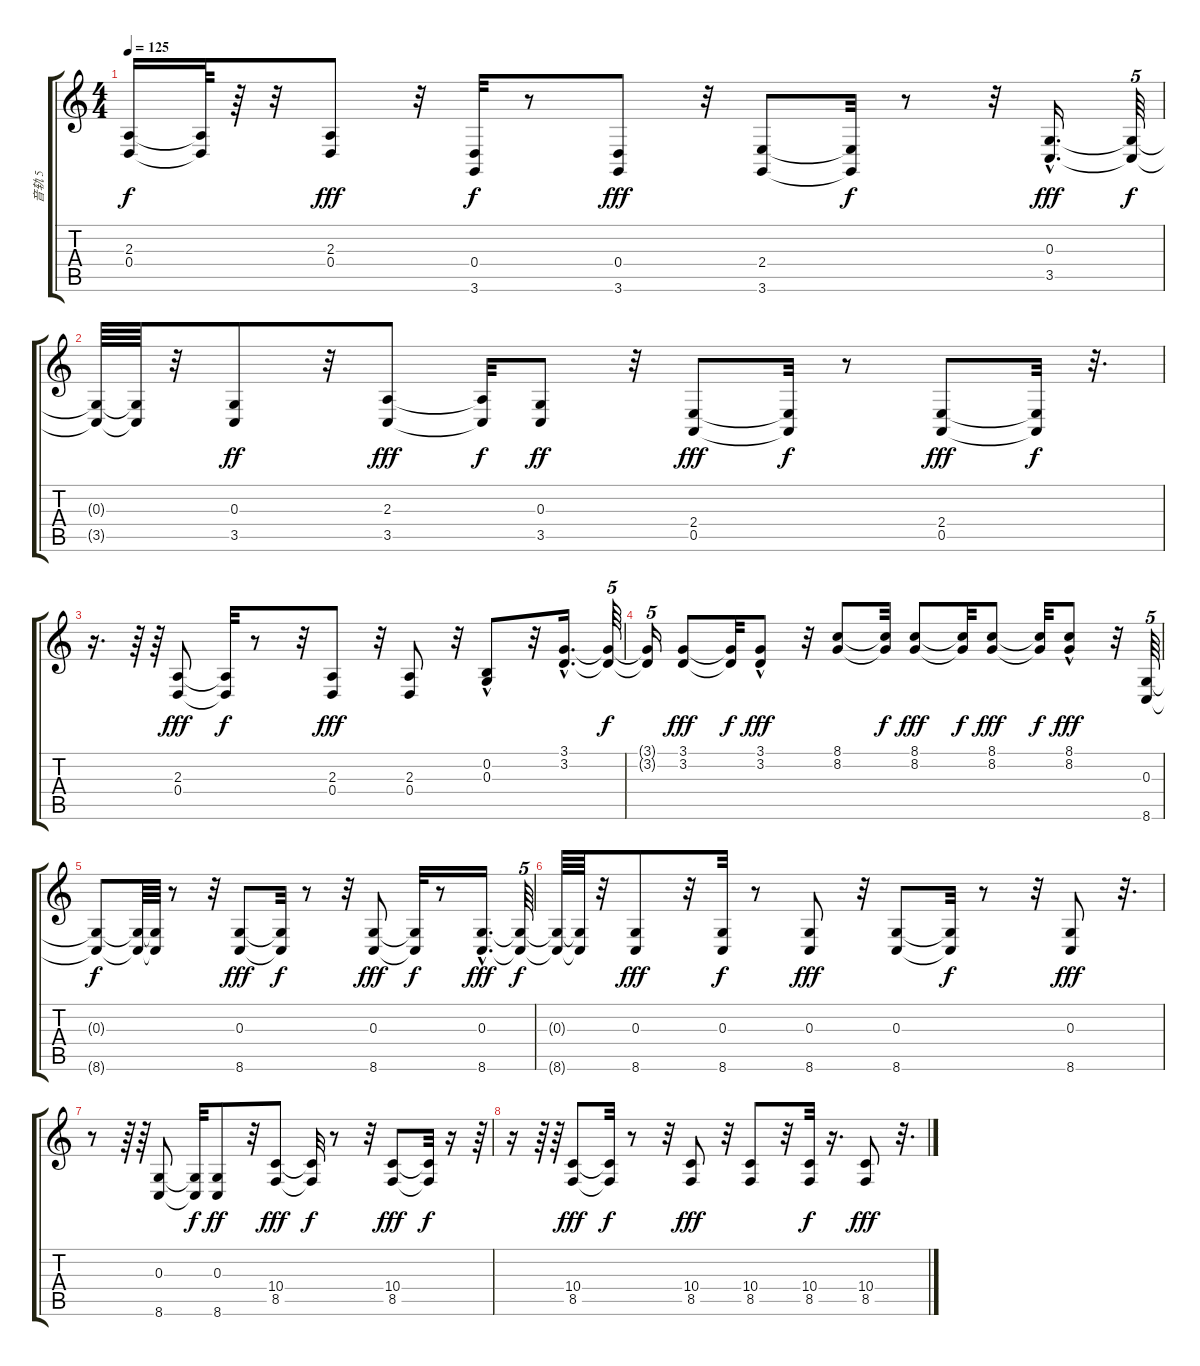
\track ("音轨 5" "音轨 5") {instrument acousticgrandpiano}
\staff {score tabs}
\tuning (E4 B3 G3 D3 A2 E2) {hide}
\ts (4 4)
\tempo 125
\clef g2
\ks c
(2.3{t} 0.4{t}).16{dy f} (2.3{t} 0.4{t}).64 r.64 r.32 (2.3 0.4).8{dy fff} r.32 (0.4 3.6).32{dy f} r.8 (0.4 3.6).8{dy fff} r.32 (2.4 3.6).8 (2.4{t} 3.6{t}).32{dy f} r.8 r.32 (0.3{hac} 3.5{hac}).16{d dy fff} (0.3{t} 3.5{t}).64{tu (5 4) dy f} |
(0.3{t} 3.5{t}).64 (0.3{t} 3.5{t}).64 r.32 (0.3 3.5).8{dy ff} r.32 (2.3 3.5).8{dy fff} (2.3{t} 3.5{t}).32{dy f} (0.3 3.5).8{dy ff} r.32 (2.4 0.5).8{dy fff} (2.4{t} 0.5{t}).32{dy f} r.8 (2.4 0.5).8{dy fff} (2.4{t} 0.5{t}).32{dy f} r.32{d} |
r.16{d} r.64 r.64 (2.3 0.4).8{dy fff} (2.3{t} 0.4{t}).32{dy f} r.8 r.32 (2.3 0.4).8{dy fff} r.32 (2.3 0.4).8 r.32 (0.2 0.3{hac}).8 r.32 (3.1{hac} 3.2{hac}).16{d} (3.1{t} 3.2{t}).64{tu (5 4) dy f} |
(3.1{t} 3.2{t}).16{tu (5 4)} (3.1 3.2).8{dy fff} (3.1{t} 3.2{t}).32{dy f} (3.1 3.2{hac}).8{dy fff} r.32 (8.1 8.2).8 (8.1{t} 8.2{t}).32{dy f} (8.1 8.2).8{dy fff} (8.1{t} 8.2{t}).32{dy f} (8.1 8.2).8{dy fff} (8.1{t} 8.2{t}).32{dy f} (8.1 8.2{hac}).8{dy fff} r.32 (0.3 8.6).64{tu (5 4)} |
(0.3{t} 8.6{t}).8{dy f} (0.3{t} 8.6{t}).64 (0.3{t} 8.6{t}).64 r.8 r.32 (0.3 8.6).8{dy fff} (0.3{t} 8.6{t}).32{dy f} r.8 r.32 (0.3 8.6).8{dy fff} (0.3{t} 8.6{t}).32{dy f} r.8 (0.3{hac} 8.6{hac}).16{d dy fff} (0.3{t} 8.6{t}).64{tu (5 4) dy f} |
(0.3{t} 8.6{t}).64 (0.3{t} 8.6{t}).64 r.32 (0.3 8.6).8{dy fff} r.32 (0.3 8.6).32{dy f} r.8 (0.3 8.6).8{dy fff} r.32 (0.3 8.6).8 (0.3{t} 8.6{t}).32{dy f} r.8 r.32 (0.3 8.6).8{dy fff} r.32{d} |
r.8 r.64 r.64 (0.3 8.6).8 (0.3{t} 8.6{t}).32{dy f} (0.3 8.6).8{dy ff} r.32 (10.4 8.5).8{dy fff} (10.4{t} 8.5{t}).32{dy f} r.8 r.32 (10.4 8.5).8{dy fff} (10.4{t} 8.5{t}).32{dy f} r.16 r.64{tu (5 4)} |
r.16 r.64 r.64 (10.4 8.5).8{dy fff} (10.4{t} 8.5{t}).32{dy f} r.8 r.32 (10.4 8.5).8{dy fff} r.32 (10.4 8.5).8 r.32 (10.4 8.5).32{dy f} r.16{d} (10.4 8.5).8{dy fff} r.32{d}
